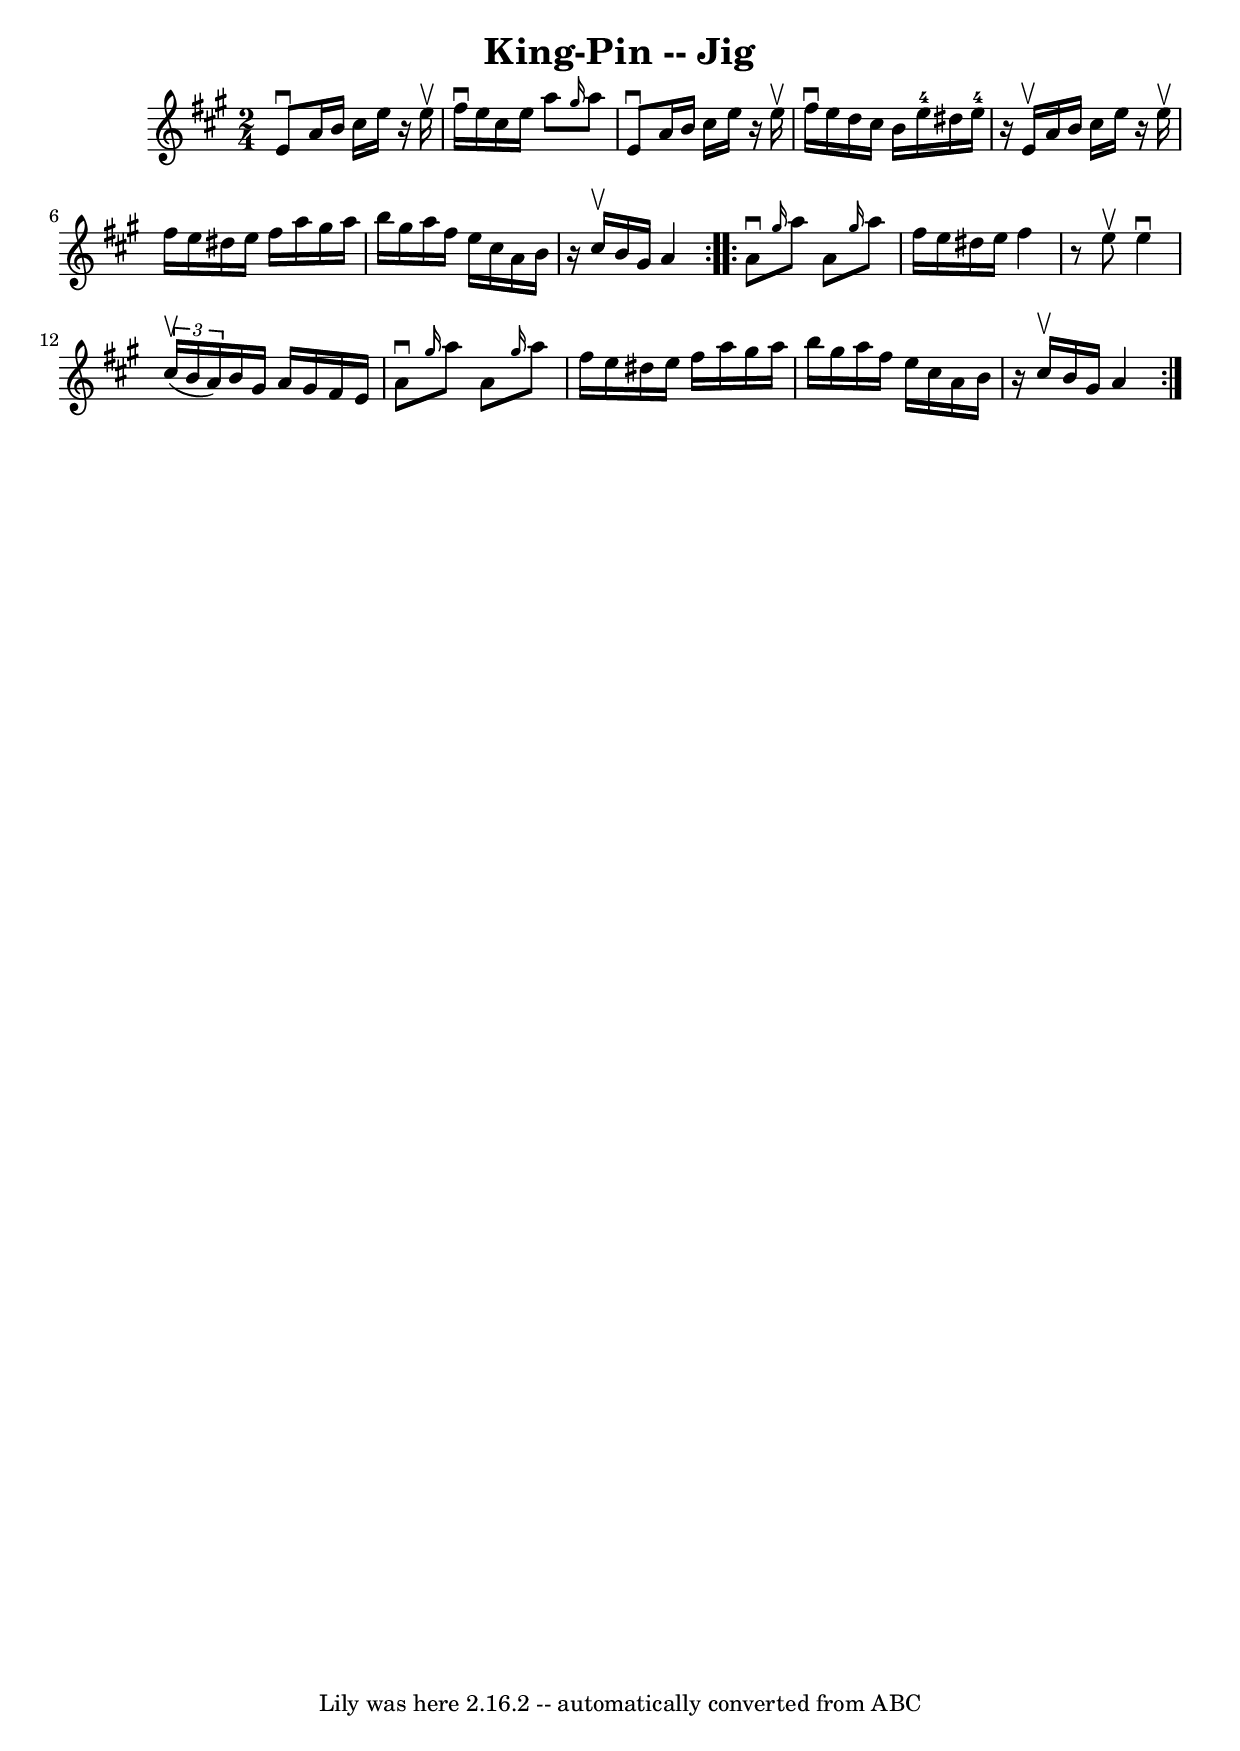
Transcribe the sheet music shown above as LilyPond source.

\version "2.16.2"
\include "Mammoth.ily"
\header {
  %% book = "Ryan's Mammoth Collection"
 crossRefNumber = "1"
 footnotes = "\\\\117 659"
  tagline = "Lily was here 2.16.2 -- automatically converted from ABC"
  title = "King-Pin -- Jig"

}
voicedefault =  {



  \repeat volta 2 {

    \time 2/4 
    \key a \major
 e'8^\downbow a'16 b'16 cis''16 e''16         r16 e''16^\upbow    |
 fis''16^\downbow e''16 cis''16 e''16    
 a''8  \grace { gis''16   		 } a''8     |
 e'8^\downbow a'16 b'16 cis''16 e''16    r16 e''16^\upbow    |
 fis''16^\downbow e''16 d''16 cis''16 b'16 e''16-4 dis''16 e''16-4    |
         r16 e'16^\upbow a'16 b'16 cis''16 e''16    r16 e''16^\upbow     |
 fis''16 e''16 dis''16 e''16 fis''16 a''16 gis''16 a''16     |
 b''16 gis''16 a''16 fis''16 e''16 cis''16 a'16 b'16     |
    r16 cis''16^\upbow b'16 gis'16 a'4  
  }     

  \repeat volta 2 {
 a'8^\downbow \grace { gis''16  
			} a''8 a'8  
    \grace { gis''16   	   } a''8     |
 fis''16 e''16 dis''16 e''16 fis''4     |
    r8 e''8^\upbow e''4^\downbow   |
    
    \times 2/3 { cis''16^\upbow(b'16 a'16) 
	       } b'16 gis'16 a'16 gis'16 fis'16 e'16     |
 a'8^\downbow \grace { gis''16  
			}  
 a''8 a'8  \grace { gis''16   		     } a''8     |
 fis''16 e''16 dis''16 e''16 fis''16 a''16 gis''16 a''16     |
 b''16 gis''16 a''16 fis''16 e''16 cis''16 a'16 b'16     |
    
    r16 cis''16^\upbow b'16 gis'16 a'4    
  }   

}

\score{
  <<

    \context Staff="default"
    {
      \voicedefault 
      
    }

  >>
  \layout {
    
  }
  \midi {
  }

}
